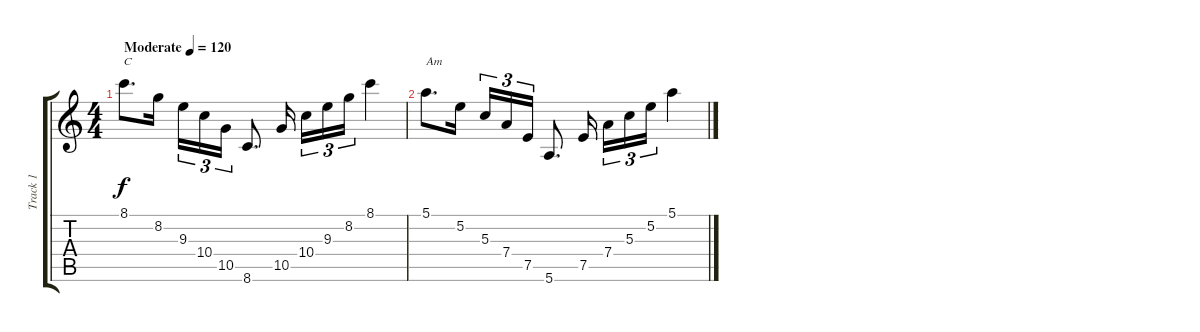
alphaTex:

\track ("Track 1" "Track 1") {instrument acousticguitarsteel}
\staff {score tabs}
\tuning (E4 B3 G3 D3 A2 E2) {hide}
\ts (4 4)
\tempo (120 "Moderate")
\clef g2
\ks c
8.1.8{d txt "C" dy f instrument acousticguitarsteel} 8.2.16 9.3.16{tu (3 2)} 10.4.16{tu (3 2)} 10.5.16{tu (3 2)} 8.6.8{d} 10.5.16 10.4.16{tu (3 2)} 9.3.16{tu (3 2)} 8.2.16{tu (3 2)} 8.1.4 |
5.1.8{d txt "Am"} 5.2.16 5.3.16{tu (3 2)} 7.4.16{tu (3 2)} 7.5.16{tu (3 2)} 5.6.8{d} 7.5.16 7.4.16{tu (3 2)} 5.3.16{tu (3 2)} 5.2.16{tu (3 2)} 5.1.4
